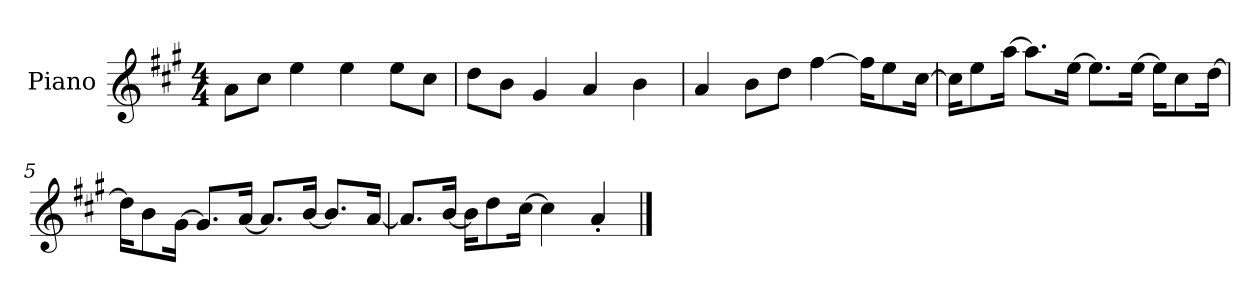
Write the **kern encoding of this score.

**kern
*part1
*staff1
*I"Piano
*I'P-no
*clefG2
*k[f#c#g#]
*M4/4
*MM90
=1
8a\L
8cc#\J
4ee\
4ee\
8ee\L
8cc#\J
=2
8dd\L
8b\J
4g#/
4a/
4b\
=3
4a/
8b\L
8dd\J
[4ff#\
16ff#\KL]
8ee\
[16cc#\Jk
=4
16cc#\KL]
8ee\
[16aa\Jk
8.aa\L]
[16ee\Jk
8.ee\L]
[16ee\Jk
16ee\KL]
8cc#\
[16dd\Jk
!!LO:LB:g=z
=5
16dd\KL]
8b\
[16g#\Jk
8.g#/L]
[16a/Jk
8.a/L]
[16b/Jk
8.b/L]
[16a/Jk
=6
8.a/L]
[16b/Jk
16b\KL]
8dd\
[16cc#\Jk
4cc#\]
4a'/
==
*-
